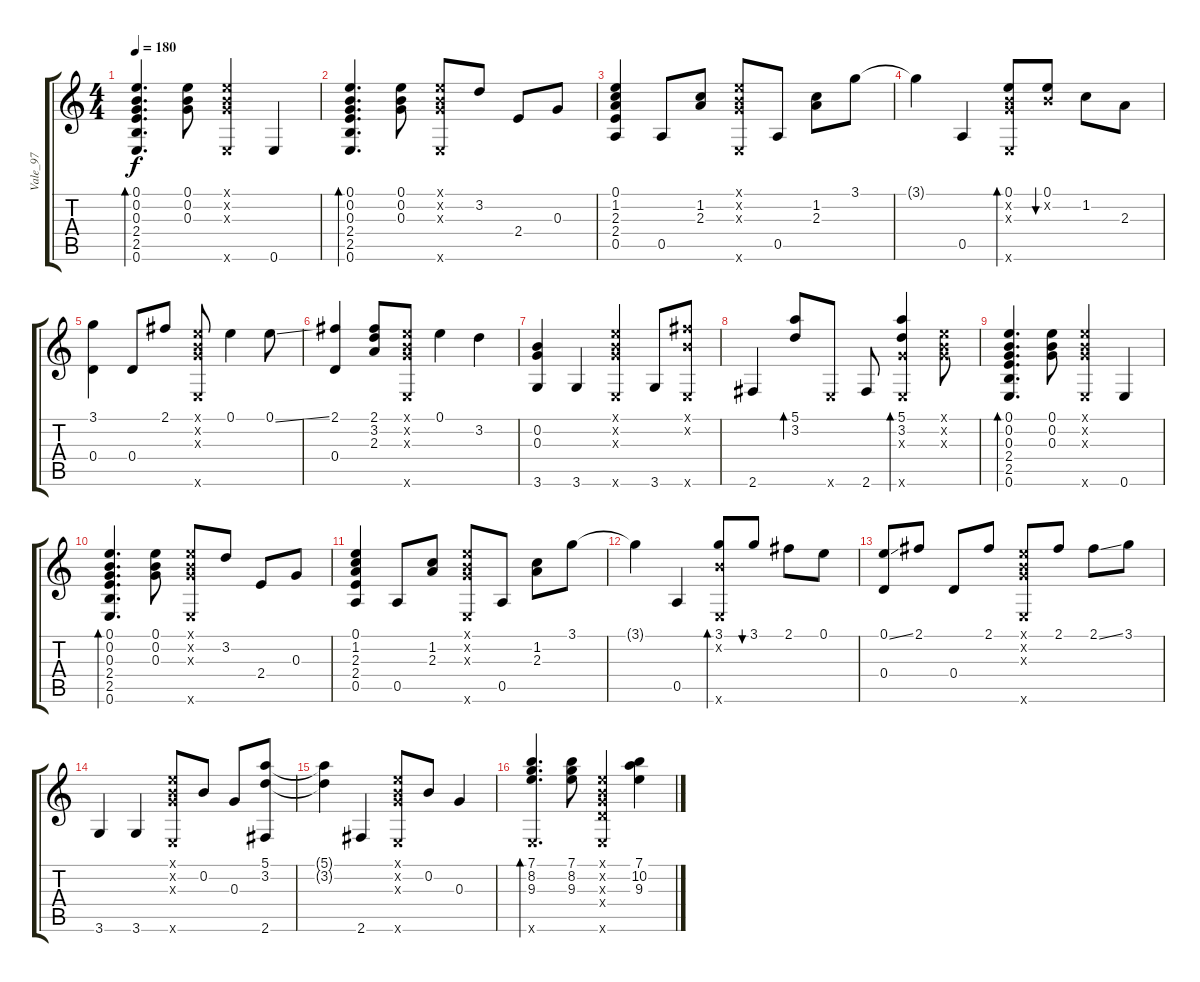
\track ("Vale_97" "Vale_97") {instrument acousticguitarsteel}
\staff {score tabs}
\tuning (E4 B3 G3 D3 A2 E2) {hide}
\ts (4 4)
\tempo 180
\clef g2
\ks c
(0.1 0.2 0.3 2.4 2.5 0.6).4{d bd 60 dy f} (0.1 0.2 0.3).8 (0.1{x} 0.2{x} 0.3{x} 0.6{x}).4 0.6.4 |
(0.1 0.2 0.3 2.4 2.5 0.6).4{d bd 60} (0.1 0.2 0.3).8 (0.1{x} 0.2{x} 0.3{x} 0.6{x}).8 3.2.8 2.4.8 0.3.8 |
(0.1 1.2 2.3 2.4 0.5).4 0.5.8 (1.2 2.3).8 (0.1{x} 0.2{x} 0.3{x} 0.6{x}).8 0.5.8 (1.2 2.3).8 3.1.8 |
3.1{t}.4 0.5.4 (0.1 0.2{x} 0.3{x} 0.6{x}).8{bd 60} (0.1 0.2{x}).8{bu 60} 1.2.8 2.3.8 |
(3.1 0.4).4 0.4.8 2.1.8 (0.1{x} 0.2{x} 0.3{x} 0.6{x}).8 0.1.4 0.1{ss}.8 |
(2.1 0.4).4 (2.1 3.2 2.3).8 (0.1{x} 0.2{x} 0.3{x} 0.6{x}).8 0.1.4 3.2.4 |
(0.2 0.3 3.6).4 3.6.4 (0.1{x} 0.2{x} 0.3{x} 0.6{x}).4 3.6.8 (2.1{x} 0.2{x} 0.6{x}).8 |
2.6.4 (5.1 3.2).8{bd 60} 0.6{x}.8 2.6.8 (5.1 3.2 0.3{x} 0.6{x}).4{bd 60} (0.1{x} 0.2{x} 0.3{x}).8 |
(0.1 0.2 0.3 2.4 2.5 0.6).4{d bd 60} (0.1 0.2 0.3).8 (0.1{x} 0.2{x} 0.3{x} 0.6{x}).4 0.6.4 |
(0.1 0.2 0.3 2.4 2.5 0.6).4{d bd 60} (0.1 0.2 0.3).8 (0.1{x} 0.2{x} 0.3{x} 0.6{x}).8 3.2.8 2.4.8 0.3.8 |
(0.1 1.2 2.3 2.4 0.5).4 0.5.8 (1.2 2.3).8 (0.1{x} 0.2{x} 0.3{x} 0.6{x}).8 0.5.8 (1.2 2.3).8 3.1.8 |
3.1{t}.4 0.5.4 (3.1 0.2{x} 0.6{x}).8{bd 60} 3.1.8{bu 60} 2.1.8 0.1.8 |
(0.1{ss} 0.4).8 2.1.8 0.4.8 2.1.8 (0.1{x} 0.2{x} 0.3{x} 0.6{x}).8 2.1.8 2.1{ss}.8 3.1.8 |
3.6.4 3.6.4 (0.1{x} 0.2{x} 0.3{x} 0.6{x}).8 0.2.8 0.3.8 (5.1 3.2 2.6).8 |
(5.1{t} 3.2{t}).4 2.6.4 (0.1{x} 0.2{x} 0.3{x} 0.6{x}).8 0.2.8 0.3.4 |
(7.1 8.2 9.3 0.6{x}).4{d bd 60} (7.1 8.2 9.3).8 (0.1{x} 0.2{x} 0.3{x} 0.4{x} 0.6{x}).4 (7.1 10.2 9.3).4
